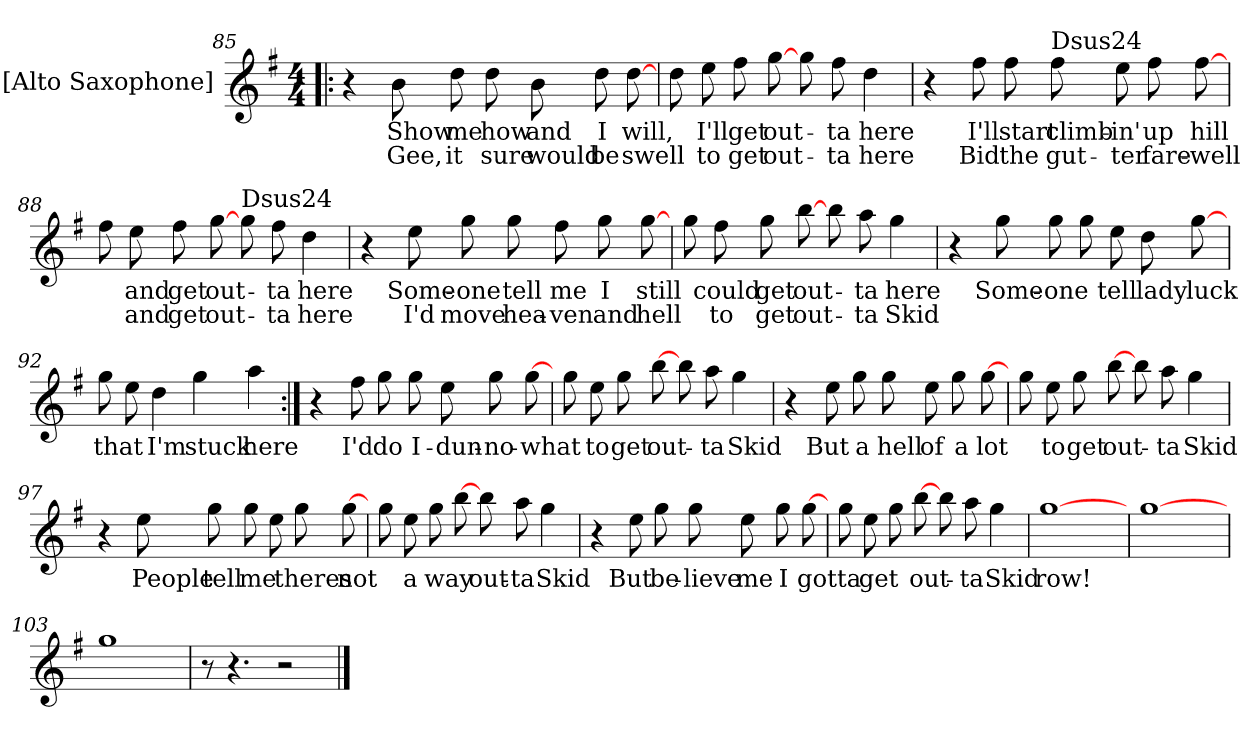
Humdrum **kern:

**kern	**text	**text
*part1	*part1	*part1
*staff1	*staff1	*staff1
*I"[Alto Saxophone]	*	*
*I'A Sax	*	*
*clefG2	*	*
*ITrd5c9	*	*
*k[b-e-]	*	*
*B-:	*	*
*M4/4	*	*
=85!|:	=85!|:	=85!|:
4r	.	.
8dL	-Show	-Gee,
8f	-me	-it
8fL	-how	-sure
8d	-and	-would
8f	-I	-be
[8f	-will,	-swell
=86	=86	=86
8fL	.	.
8g	-I'll	-to
8a	-get	-get
[8b-	-out-	-out-
8b-L	.	.
8a	-ta	-ta
4f	-here	-here
=87	=87	=87
4r	.	.
8aL	-I'll	-Bid
8a	-start	-the
!LO:TX:a:t=Dsus24	!	!
8aL	-climb-	-gut-
8g	-in'	-ter
8a	-up	-fare-
[8a	-hill	-well
=88	=88	=88
8aL	.	.
8g	-and	-and
8a	-get	-get
[8b-	-out-	-out-
!LO:TX:a:t=Dsus24	!	!
8b-L	.	.
8a	-ta	-ta
4f	-here	-here
=89	=89	=89
4r	.	.
8gL	-Some-	-I'd
8b-	-one	-move
8b-L	-tell	-hea-
8a	-me	-ven
8b-	-I	-and
[8b-	-still	-hell
=90	=90	=90
8b-L	.	.
8a	-could	-to
8b-	-get	-get
[8dd	-out-	-out-
8ddL	.	.
8cc	-ta	-ta
4b-	-here	-Skid
=91	=91	=91
4r	.	.
8b-L	-Some-	.
8b-	-one	.
8b-L	.	.
8g	-tell	.
8f	-lady	.
[8b-	-luck	.
=92	=92	=92
8b-L	-that	.
8g	.	.
4f	-I'm	.
4b-	-stuck	.
4cc	-here	.
=93:|!	=93:|!	=93:|!
4r	.	.
8aL	-I'd	.
8b-	-do	.
8b-L	-I-	.
8g	-dun-	.
8b-	-no-	.
[8b-	-what	.
=94	=94	=94
8b-L	.	.
8g	-to	.
8b-	-get	.
[8dd	-out-	.
8ddL	.	.
8cc	-ta	.
4b-	-Skid	.
=95	=95	=95
4r	.	.
8gL	-But	.
8b-	-a	.
8b-L	-hell	.
8g	-of	.
8b-	-a	.
[8b-	-lot	.
=96	=96	=96
8b-L	.	.
8g	-to	.
8b-	-get	.
[8dd	-out-	.
8ddL	.	.
8cc	-ta	.
4b-	-Skid	.
=97	=97	=97
4r	.	.
8gL	-People	.
8b-	-tell	.
8b-L	-me	.
8g	.	.
8b-	-theres	.
[8b-	-not	.
=98	=98	=98
8b-L	.	.
8g	-a	.
8b-	-way	.
[8dd	.	.
8ddL	-out-	.
8cc	-ta	.
4b-	-Skid	.
=99	=99	=99
4r	.	.
8gL	-But	.
8b-	-be-	.
8b-L	-lieve	.
8g	-me	.
8b-	-I	.
[8b-	-gotta	.
=100	=100	=100
8b-L	.	.
8g	-get	.
8b-	.	.
[8dd	-out-	.
8ddL	.	.
8cc	-ta	.
4b-	-Skid	.
=101	=101	=101
[1b-	-row!	.
=102	=102	=102
[1b-	.	.
=103	=103	=103
1b-	.	.
=104	=104	=104
8r	.	.
4.r	.	.
2r	.	.
==	==	==
*-	*-	*-
